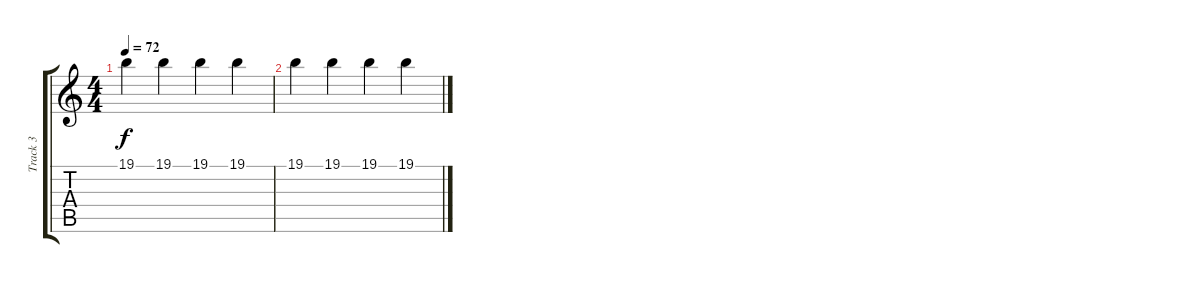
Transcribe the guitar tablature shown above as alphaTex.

\track ("Track 3" "Track 3") {instrument acousticgrandpiano}
\staff {score tabs}
\tuning (E4 B3 G3 D3 A2 E2) {hide}
\ts (4 4)
\tempo 72
\clef g2
\ks c
19.1.4{dy f} 19.1.4 19.1.4 19.1.4 |
19.1.4 19.1.4 19.1.4 19.1.4
